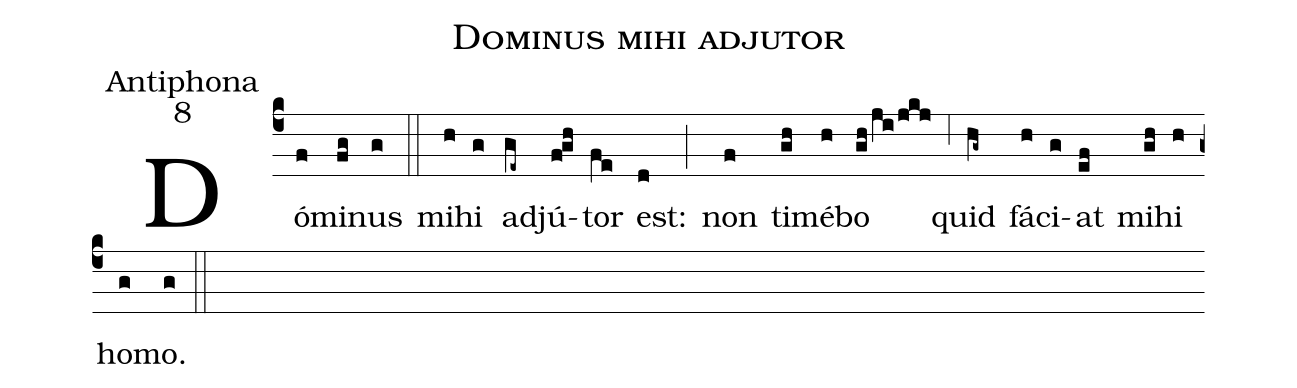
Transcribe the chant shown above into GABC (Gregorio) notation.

name:Dominus mihi adjutor;
office-part:Antiphona;
mode:8;
%%
(c4) Dó(f)mi(fg)nus(g) (::)
mi(h)hi(g) ad(ge~)jú(f!gh)tor(fe) est:(d) (;) non(f) ti(gh)mé(h)bo(gh/ji/jkj) (,6) quid(hg~) fá(h)ci(g)at(ef) mi(gh)hi(h) ho(g)mo.(g) (::)
